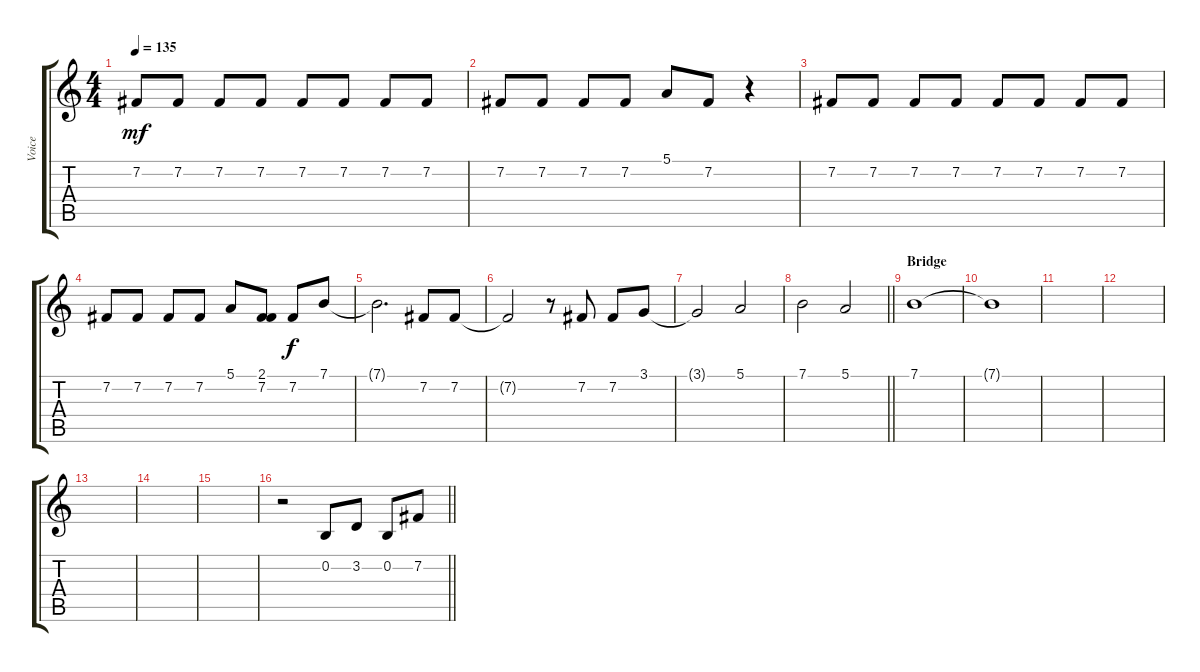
\track ("Voice" "Voice") {instrument lead6voice}
\staff {score tabs}
\tuning (E4 B3 G3 D3 A2 E2) {hide}
\ts (4 4)
\tempo 135
\clef g2
\ks c
7.2.8{dy mf} 7.2.8 7.2.8 7.2.8 7.2.8 7.2.8 7.2.8 7.2.8 |
7.2.8 7.2.8 7.2.8 7.2.8 5.1.8 7.2.8 r.4 |
7.2.8 7.2.8 7.2.8 7.2.8 7.2.8 7.2.8 7.2.8 7.2.8 |
7.2.8 7.2.8 7.2.8 7.2.8 5.1.8 (2.1 7.2).8 7.2.8{dy f} 7.1.8 |
7.1{t}.2{d} 7.2.8 7.2.8 |
7.2{t}.2 r.8 7.2.8 7.2.8 3.1.8 |
3.1{t}.2 5.1.2 |
\barLineRight lightlight
7.1.2 5.1.2 |
\section ("" "Bridge")
7.1.1 |
7.1{t}.1 |
|
|
|
|
|
\barLineRight lightlight
r.2 0.2.8 3.2.8 0.2.8 7.2.8
